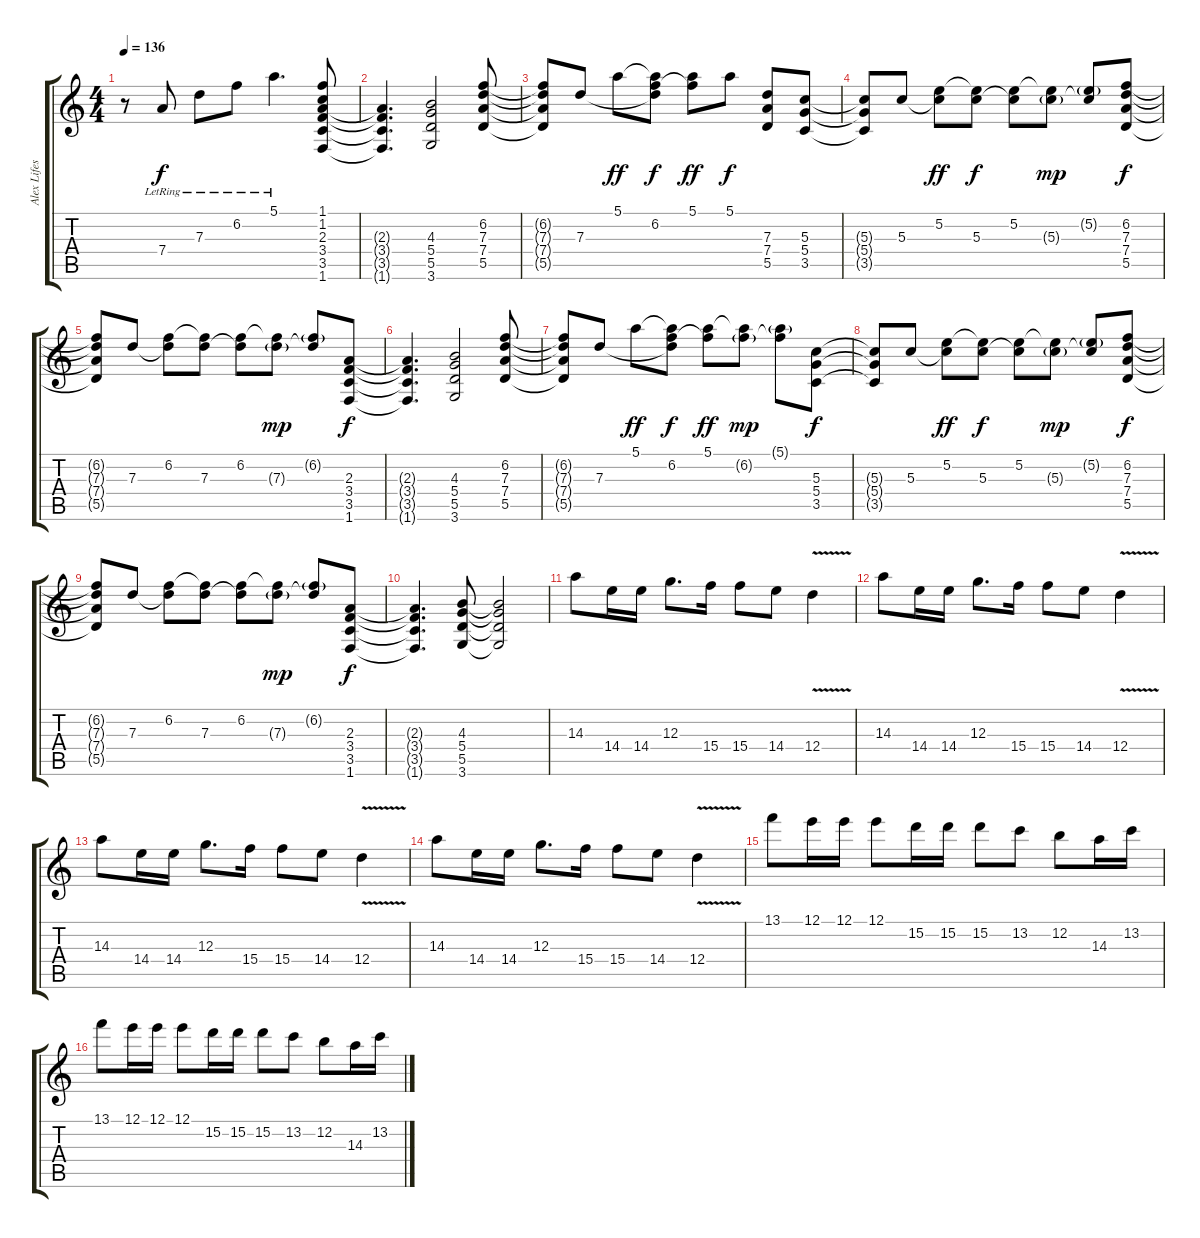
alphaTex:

\track ("Alex Lifeson" "Alex Lifes") {instrument overdrivenguitar}
\staff {score tabs}
\tuning (E4 B3 G3 D3 A2 E2) {hide}
\ts (4 4)
\tempo 136
\clef g2
\ks c
r.8{dy f} 7.4{lr}.8 7.3{lr}.8 6.2{lr}.8 5.1{lr}.4{d} (1.1 1.2 2.3 3.4 3.5 1.6).8 |
(2.3{t} 3.4{t} 3.5{t} 1.6{t}).4{d volume 12 instrument overdrivenguitar} (4.3 5.4 5.5 3.6).2 (6.2 7.3 7.4 5.5).8 |
(6.2{t} 7.3{t} 7.4{t} 5.5{t}).8 7.3.8 5.1.8{dy ff} (5.1{t} 6.2 7.3{t}).8{dy f} (5.1 6.2{t}).8{dy ff} 5.1.8{dy f} (7.3 7.4 5.5).8 (5.3 5.4 3.5).8 |
(5.3{t} 5.4{t} 3.5{t}).8 5.3.8 (5.2 5.3{t}).8{dy ff} (5.2{t} 5.3).8{dy f} (5.2 5.3{t}).8 (5.2{t} 5.3{g}).8{dy mp} (5.2{g} 5.3{t}).8 (6.2 7.3 7.4 5.5).8{dy f} |
(6.2{t} 7.3{t} 7.4{t} 5.5{t}).8 7.3.8 (6.2 7.3{t}).8 (6.2{t} 7.3).8 (6.2 7.3{t}).8 (6.2{t} 7.3{g}).8{dy mp} (6.2{g} 7.3{t}).8 (2.3 3.4 3.5 1.6).8{dy f} |
(2.3{t} 3.4{t} 3.5{t} 1.6{t}).4{d} (4.3 5.4 5.5 3.6).2 (6.2 7.3 7.4 5.5).8 |
(6.2{t} 7.3{t} 7.4{t} 5.5{t}).8 7.3.8 5.1.8{dy ff} (5.1{t} 6.2 7.3{t}).8{dy f} (5.1 6.2{t}).8{dy ff} (5.1{t} 6.2{g}).8{dy mp} (5.1{g} 6.2{t}).8 (5.3 5.4 3.5).8{dy f} |
(5.3{t} 5.4{t} 3.5{t}).8 5.3.8 (5.2 5.3{t}).8{dy ff} (5.2{t} 5.3).8{dy f} (5.2 5.3{t}).8 (5.2{t} 5.3{g}).8{dy mp} (5.2{g} 5.3{t}).8 (6.2 7.3 7.4 5.5).8{dy f} |
(6.2{t} 7.3{t} 7.4{t} 5.5{t}).8 7.3.8 (6.2 7.3{t}).8 (6.2{t} 7.3).8 (6.2 7.3{t}).8 (6.2{t} 7.3{g}).8{dy mp} (6.2{g} 7.3{t}).8 (2.3 3.4 3.5 1.6).8{dy f} |
(2.3{t} 3.4{t} 3.5{t} 1.6{t}).4{d} (4.3 5.4 5.5 3.6).8 (4.3{t} 5.4{t} 5.5{t} 3.6{t}).2 |
14.3.8 14.4.16 14.4.16 12.3.8{d} 15.4.16 15.4.8 14.4.8 12.4{v}.4 |
14.3.8 14.4.16 14.4.16 12.3.8{d} 15.4.16 15.4.8 14.4.8 12.4{v}.4 |
14.3.8 14.4.16 14.4.16 12.3.8{d} 15.4.16 15.4.8 14.4.8 12.4{v}.4 |
14.3.8 14.4.16 14.4.16 12.3.8{d} 15.4.16 15.4.8 14.4.8 12.4{v}.4 |
13.1.8 12.1.16 12.1.16 12.1.8 15.2.16 15.2.16 15.2.8 13.2.8 12.2.8 14.3.16 13.2.16 |
13.1.8 12.1.16 12.1.16 12.1.8 15.2.16 15.2.16 15.2.8 13.2.8 12.2.8 14.3.16 13.2.16
